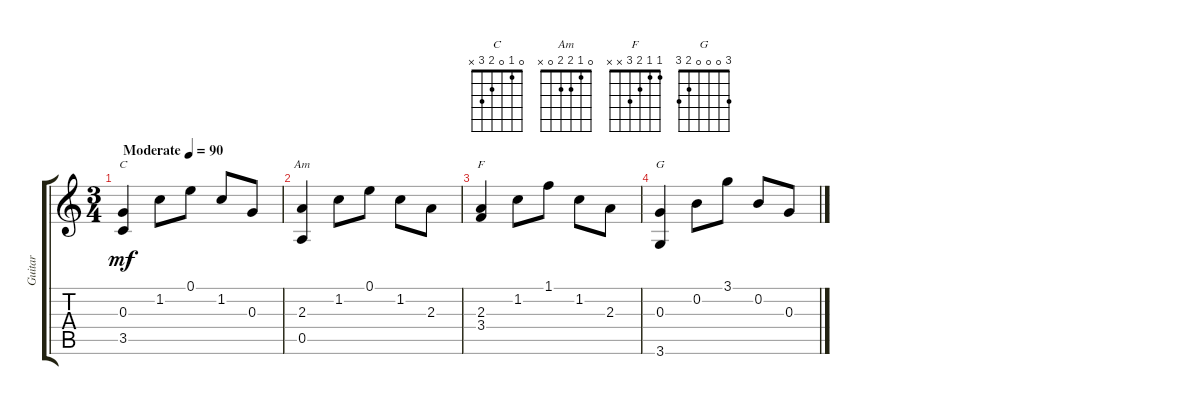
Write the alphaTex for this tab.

\track ("Guitar" "Guitar") {instrument acousticguitarnylon}
\staff {score tabs}
\tuning (E4 B3 G3 D3 A2 E2) {hide}
\chord ("C" 0 1 0 2 3 x)
\chord ("Am" 0 1 2 2 0 x)
\chord ("F" 1 1 2 3 x x)
\chord ("G" 3 0 0 0 2 3)
\ts (3 4)
\tempo (90 "Moderate")
\clef g2
\ks c
(0.3 3.5).4{ch "C" dy mf instrument acousticguitarnylon} 1.2.8 0.1.8 1.2.8 0.3.8 |
(2.3 0.5).4{ch "Am"} 1.2.8 0.1.8 1.2.8 2.3.8 |
(2.3 3.4).4{ch "F"} 1.2.8 1.1.8 1.2.8 2.3.8 |
(0.3 3.6).4{ch "G"} 0.2.8 3.1.8 0.2.8 0.3.8
